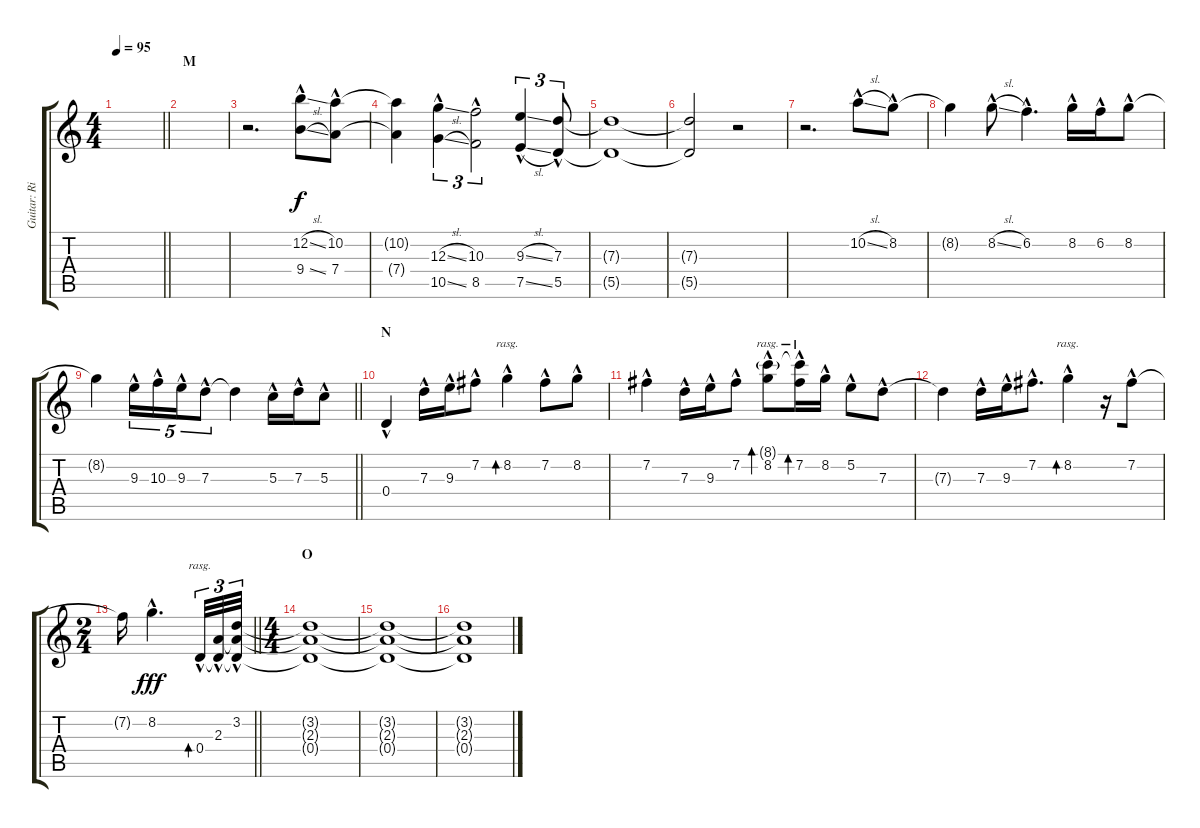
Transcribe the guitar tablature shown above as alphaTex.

\track ("Guitar: Rik" "Guitar: Ri") {instrument acousticguitarnylon}
\staff {score tabs}
\tuning (E4 B3 G3 D3 A2 E2) {hide}
\ts (4 4)
\tempo 95
\clef g2
\barLineRight lightlight
\ks c
|
\section ("" "M")
|
r.2{d} (12.2{sl hac} 9.4{sl hac}).8 (10.2{hac} 7.4{hac}).8 |
(10.2{t} 7.4{t}).4 (12.3{sl hac} 10.5{sl hac}).4{tu (3 2)} (10.3{hac} 8.5{hac}).2{tu (3 2)} (9.3{sl hac} 7.5{sl hac}).4{tu (3 2)} (7.3{hac} 5.5{hac}).8{tu (3 2)} |
(7.3{t} 5.5{t}).1 |
(7.3{t} 5.5{t}).2 r.2 |
r.2{d} 10.2{sl hac}.8 8.2{hac}.8 |
8.2{t}.4 8.2{sl hac}.8 6.2{hac}.4{d} 8.2{hac}.16 6.2{hac}.16 8.2{hac}.8 |
\barLineRight lightlight
8.2{t}.4 9.3{hac}.16{tu (5 4)} 10.3{hac}.16{tu (5 4)} 9.3{hac}.16{tu (5 4)} 7.3{hac}.8{tu (5 4)} 7.3{t}.4 5.3{hac}.16 7.3{hac}.16 5.3{hac}.8 |
\section ("" "N")
0.4{hac}.4 7.3{hac}.16 9.3{hac}.16{beam merge} 7.2{hac}.8 8.2{hac}.4{bd 480 rasg ii} 7.2{hac}.8 8.2{hac}.8 |
7.2{hac}.4 7.3{hac}.16 9.3{hac}.16{beam merge} 7.2{hac}.8 (8.1{g} 8.2{hac}).8{bd 480 rasg ii} (8.1{t} 7.2{hac}).16{bd 480 rasg ii} 8.2{hac}.16 5.2{hac}.8 7.3{hac}.8 |
7.3{t}.4 7.3{hac}.16 9.3{hac}.16{beam merge} 7.2{hac}.8{d} 8.2{hac}.4{bd 480 rasg ii beam merge} r.16 7.2{hac}.8 |
\ts (2 4)
\barLineRight lightlight
7.2{t}.16{dy f} 8.2{hac}.4{d dy fff} 0.4{hac}.32{tu (3 2) bd 480 rasg ii} (2.3{hac} 0.4{t}).32{tu (3 2)} (3.2{hac} 2.3{t} 0.4{t}).32{tu (3 2)} |
\ts (4 4)
\section ("" "O")
(3.2{t} 2.3{t} 0.4{t}).1 |
(3.2{t} 2.3{t} 0.4{t}).1 |
(3.2{t} 2.3{t} 0.4{t}).1
